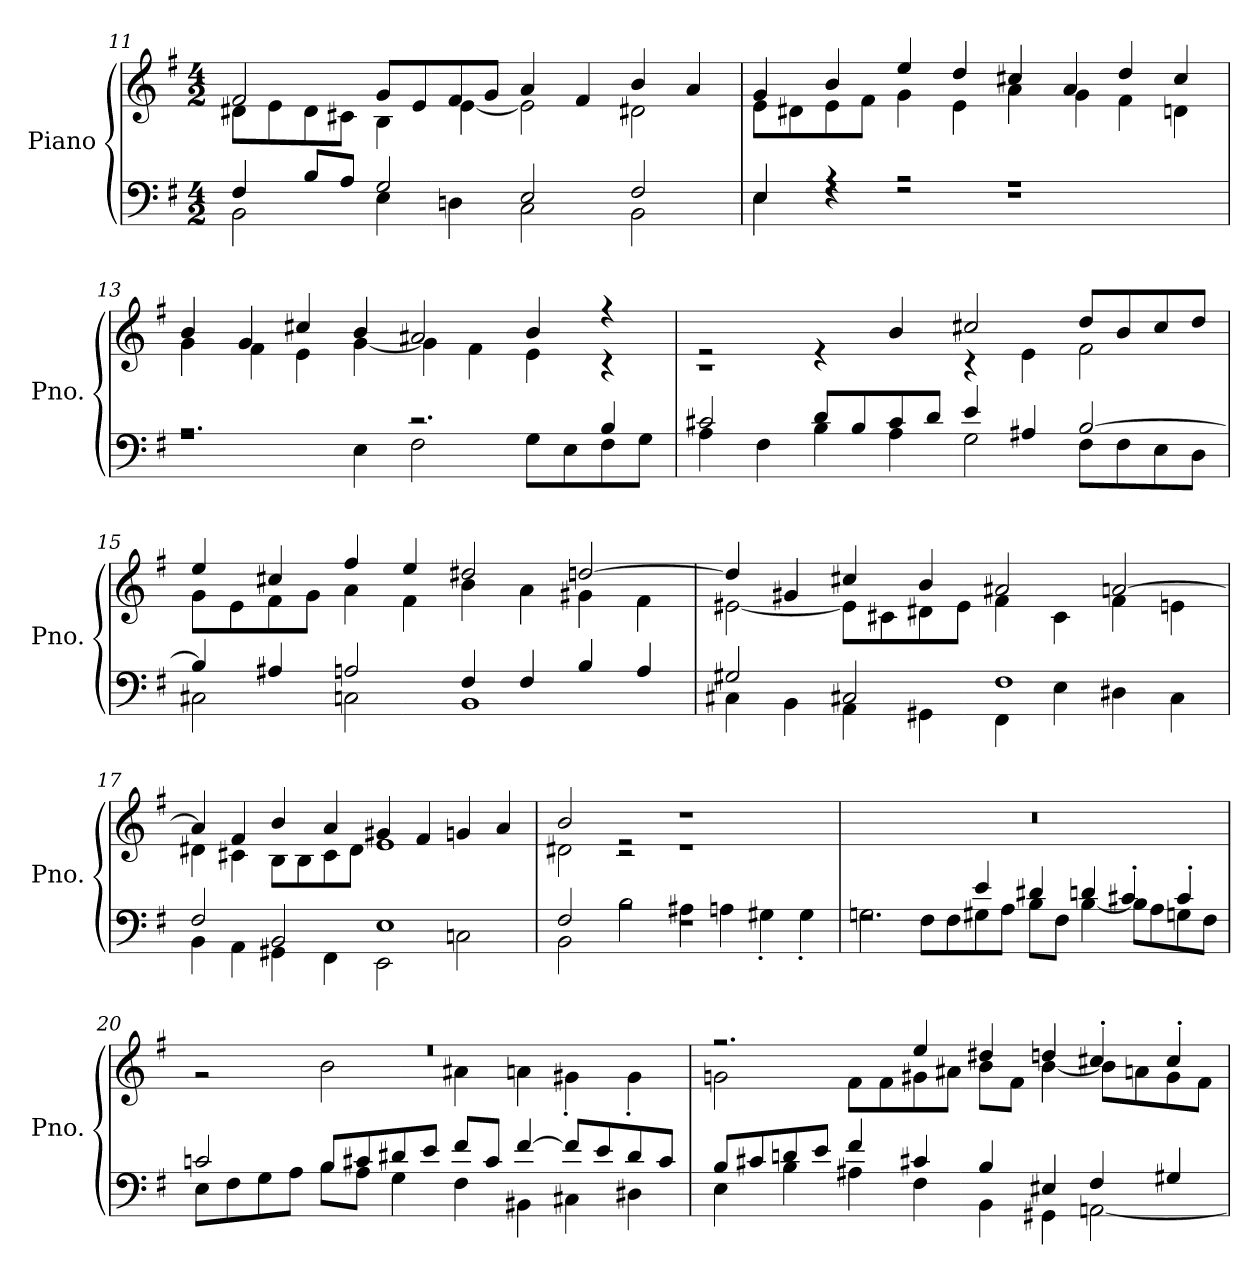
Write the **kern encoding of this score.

**kern	**kern
*part1	*part1
*staff2	*staff1
*I"Piano	*
*I'Pno.	*
*clefF4	*clefG2
*k[f#]	*k[f#]
*M4/2	*M4/2
=11	=11
*^	*^
4F#/	2BB\	2f#/	8d#X\L
.	.	.	8e\
8B/L	.	.	8d#\
8A/J	.	.	8c#X\J
2G/	4E\	8g/L	4B\
.	.	8e/	.
.	4Dn\	8f#/	[4e\
.	.	8g/J	.
2E/	2C\	4a/	2e\]
.	.	4f#/	.
2F#/	2BB\	4b/	2d#X\
.	.	4a/	.
!!LO:LB:g=z	!!
=12	=12	=12	=12
4E/	4E\	4g/	8e\L
.	.	.	8d#X\
4r	4rF	4b/	8e\
.	.	.	8f#\J
2r	2rA	4ee/	4g\
.	.	4dd/	4e\
1r	1rA	4cc#X/	4a\
.	.	4a/	4g\
.	.	4dd/	4f#\
.	.	4cc#/	4dn\
=13	=13	=13	=13
1r	2.rA	4b/	4g\
.	.	4g/	4f#\
.	.	4cc#X/	4e\
.	4E\	4b/	[4g\
2.r	2F#\	2a#X/	4g\]
.	.	.	4f#\
.	8G\L	4b/	4e\
.	8E\	.	.
4B/	8F#\	4r	4r
.	8G\J	.	.
!!LO:LB:g=z	!!
=14	=14	=14	=14
2c#X/	4A\	2re	1r
.	4F#\	.	.
8d/L	4B\	4re	.
8B/	.	.	.
8c#/	4A\	4b/	.
8d/J	.	.	.
4e/	2G\	2cc#X/	4r
4A#X/	.	.	4e\
[2B/	8F#\L	8dd/L	2f#\
.	8F#\	8b/	.
.	8E\	8cc#/	.
.	8D\J	8dd/J	.
=15	=15	=15	=15
4B/]	2C#X\	4ee/	8g\L
.	.	.	8e\
4A#X/	.	4cc#X/	8f#\
.	.	.	8g\J
2An/	2Cn\	4ff#/	4a\
.	.	4ee/	4f#\
4F#/	1BB	2dd#X/	4b\
4F#/	.	.	4a\
4B/	.	[2ddn/	4g#X\
4A/	.	.	4f#\
!!LO:LB:g=z	!!
=16	=16	=16	=16
2G#X/	4C#X\	4dd/]	[2e#X\
.	4BB\	4g#X/	.
2C#X/	4AA\	4cc#X/	8e#\L]
.	.	.	8c#X\
.	4GG#X\	4b/	8d#X\
.	.	.	8e#\J
1F#	4FF#\	2a#X/	4f#\
.	4E\	.	4c#\
.	4D#X\	[2an/	4f#\
.	4C#\	.	4en\
=17	=17	=17	=17
2F#/	4BB\	4a/]	4d#X\
.	4AA\	4f#/	4c#X\
2BB/	4GG#X\	4b/	8B\L
.	.	.	8B\
.	4FF#\	4a/	8c#\
.	.	.	8d#\J
1E	2EE\	4g#X/	1e
.	.	4f#/	.
.	2Cn\	4gn/	.
.	.	4a/	.
!!LO:LB:g=z	!!
=18	=18	=18	=18
2F#/	2BB\	2b/	2d#X\
2rA	2B\	2re	2r
1rF	4A#X\	1re	1rdd
.	4An\	.	.
.	4G#X'\	.	.
.	4G#'\	.	.
*	*	*v	*v
=19	=19	=19
2.rF	2Gn\	0r
.	8F#\L	.
.	8F#\	.
4e/	8G#X\	.
.	8A\J	.
4d#X/	8B\L	.
.	8F#\J	.
4dn/	[4B\	.
4c#X'/	8B\L]	.
.	8A\	.
4c#'/	8Gn\	.
.	8F#\J	.
!!LO:LB:g=z
=20	=20	=20
*	*	*^
2cn/	8E\L	0r	2r
.	8F#\	.	.
.	8G\	.	.
.	8A\J	.	.
8B/L	8B\L	.	2b\
8c#X/	8A\J	.	.
8d#X/	4G\	.	.
8e/J	.	.	.
8f#/L	4F#\	.	4a#X\
8c#/J	.	.	.
[4f#/	4BB#X\	.	4an\
8f#/L]	4C#X\	.	4g#X'\
8e/	.	.	.
8d#/	4D#X\	.	4g#'\
8c#/J	.	.	.
!!LO:PB:g=z	!!
=21	=21	=21	=21
8B/L	4E\	2.r	2gn\
8c#X/	.	.	.
8dn/	4B\	.	.
8e/J	.	.	.
4f#/	4A#X\	.	8f#\L
.	.	.	8f#\
4c#X/	4F#\	4ee/	8g#X\
.	.	.	8a#X\J
4B/	4BB\	4dd#X/	8b\L
.	.	.	8f#\J
4E#X/	4GG#X\	4ddn/	[4b\
4F#/	[2AAn\	4cc#X'/	8b\L]
.	.	.	8an\
4G#X/	.	4cc#'/	8g#\
.	.	.	8f#\J
*v	*v	*	*
*	*v	*v
=	=
*-	*-
